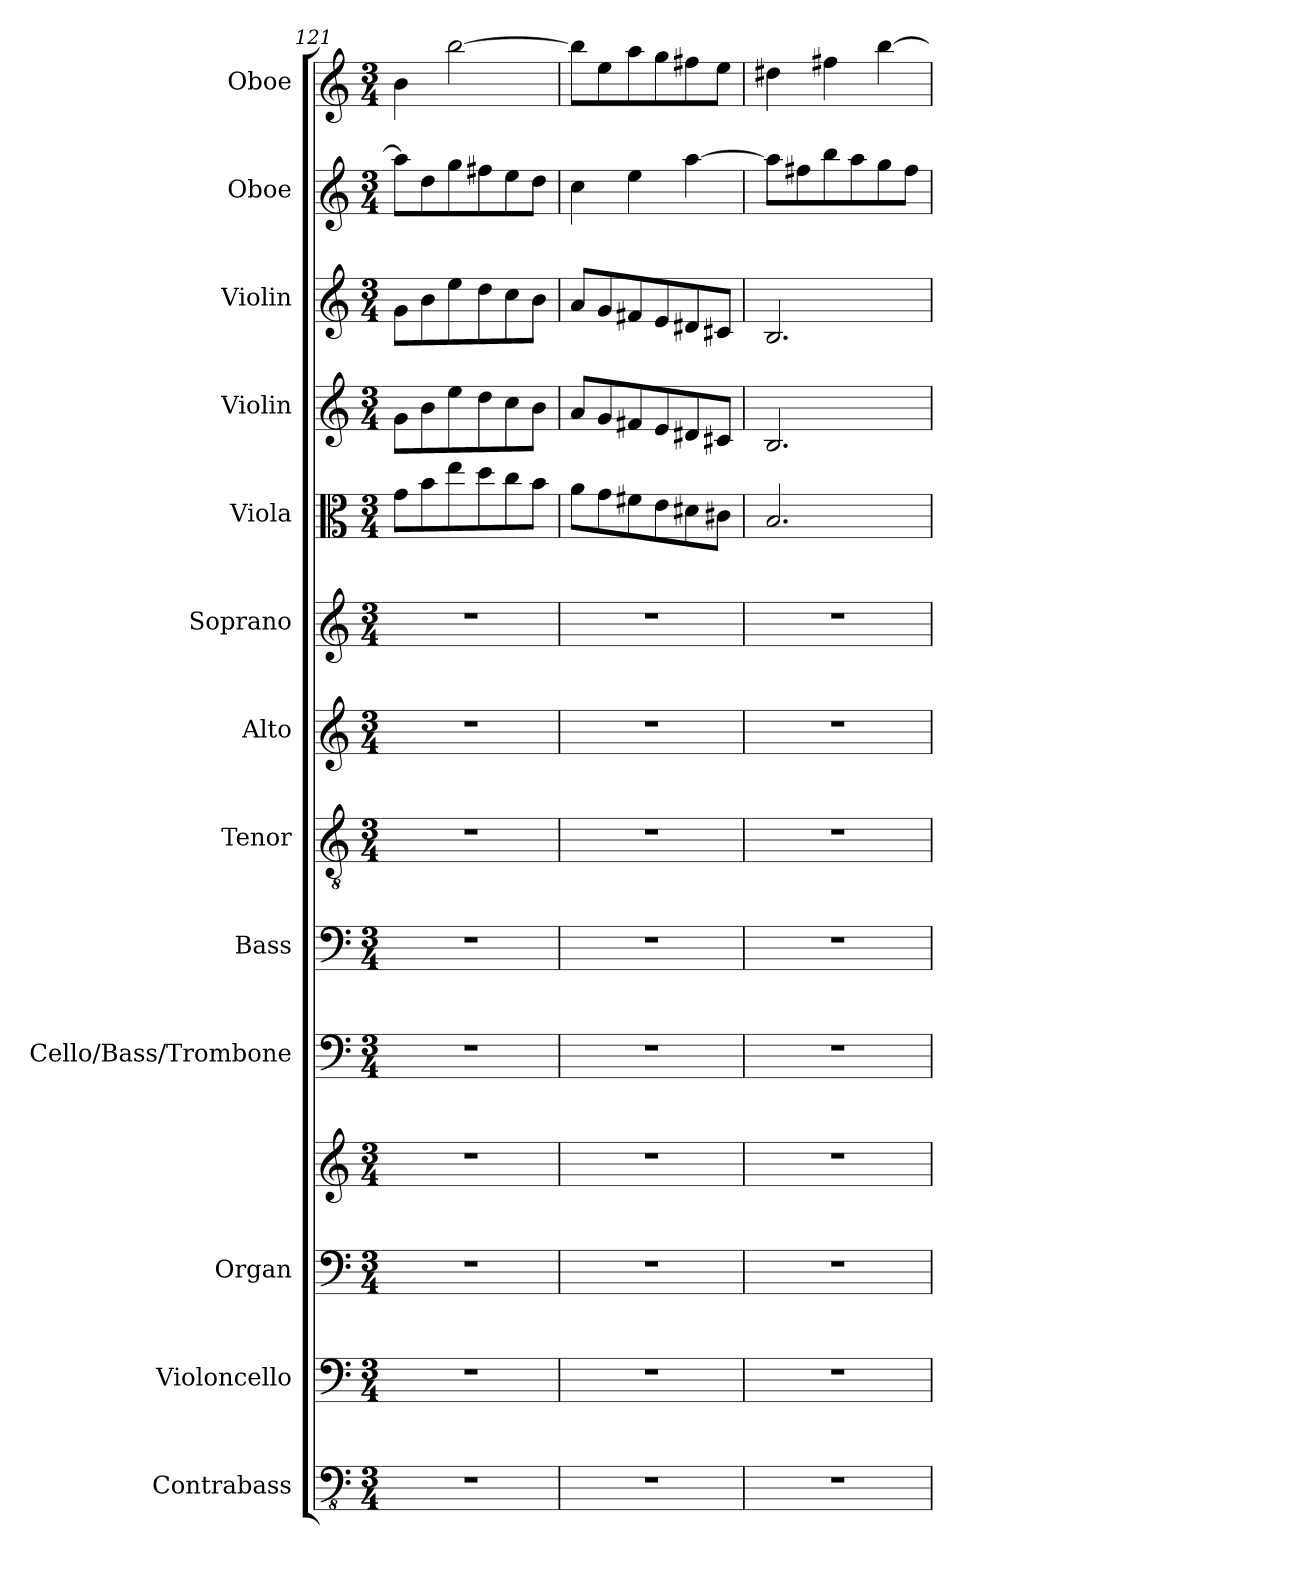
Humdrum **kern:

**kern	**kern	**kern	**kern	**kern	**kern	**kern	**kern	**kern	**kern	**kern	**kern	**kern	**kern
*part13	*part12	*part11	*part11	*part10	*part9	*part8	*part7	*part6	*part5	*part4	*part3	*part2	*part1
*staff14	*staff13	*staff12	*staff11	*staff10	*staff9	*staff8	*staff7	*staff6	*staff5	*staff4	*staff3	*staff2	*staff1
*I"Contrabass	*I"Violoncello	*I"Organ	*	*I"Cello/Bass/Trombone	*I"Bass	*I"Tenor	*I"Alto	*I"Soprano	*I"Viola	*I"Violin	*I"Violin	*I"Oboe	*I"Oboe
*I'Cb.	*I'Vc.	*I'Org.	*	*I'C/B/T	*I'B.	*I'T.	*I'A.	*I'S.	*I'Vla.	*I'Vln.	*I'Vln.	*I'Ob.	*I'Ob.
*clefFv4	*clefF4	*clefF4	*clefG2	*clefF4	*clefF4	*clefGv2	*clefG2	*clefG2	*clefC3	*clefG2	*clefG2	*clefG2	*clefG2
*ITrd7c12	*	*	*	*	*	*	*	*	*	*	*	*	*
*k[]	*k[]	*k[]	*k[]	*k[]	*k[]	*k[]	*k[]	*k[]	*k[]	*k[]	*k[]	*k[]	*k[]
*M3/4	*M3/4	*M3/4	*M3/4	*M3/4	*M3/4	*M3/4	*M3/4	*M3/4	*M3/4	*M3/4	*M3/4	*M3/4	*M3/4
=121	=121	=121	=121	=121	=121	=121	=121	=121	=121	=121	=121	=121	=121
2.r	2.r	2.r	2.r	2.r	2.r	2.r	2.r	2.r	8g\L	8g\L	8g\L	8aa\L]	4b\
.	.	.	.	.	.	.	.	.	8b\	8b\	8b\	8dd\	.
.	.	.	.	.	.	.	.	.	8ee\	8ee\	8ee\	8gg\	[2bb\
.	.	.	.	.	.	.	.	.	8dd\	8dd\	8dd\	8ff#X\	.
.	.	.	.	.	.	.	.	.	8cc\	8cc\	8cc\	8ee\	.
.	.	.	.	.	.	.	.	.	8b\J	8b\J	8b\J	8dd\J	.
=122	=122	=122	=122	=122	=122	=122	=122	=122	=122	=122	=122	=122	=122
2.r	2.r	2.r	2.r	2.r	2.r	2.r	2.r	2.r	8a\L	8a/L	8a/L	4cc\	8bb\L]
.	.	.	.	.	.	.	.	.	8g\	8g/	8g/	.	8ee\
.	.	.	.	.	.	.	.	.	8f#X\	8f#X/	8f#X/	4ee\	8aa\
.	.	.	.	.	.	.	.	.	8e\	8e/	8e/	.	8gg\
.	.	.	.	.	.	.	.	.	8d#X\	8d#X/	8d#X/	[4aa\	8ff#X\
.	.	.	.	.	.	.	.	.	8c#X\J	8c#X/J	8c#X/J	.	8ee\J
=123	=123	=123	=123	=123	=123	=123	=123	=123	=123	=123	=123	=123	=123
2.r	2.r	2.r	2.r	2.r	2.r	2.r	2.r	2.r	2.B/	2.B/	2.B/	8aa\L]	4dd#X\
.	.	.	.	.	.	.	.	.	.	.	.	8ff#X\	.
.	.	.	.	.	.	.	.	.	.	.	.	8bb\	4ff#X\
.	.	.	.	.	.	.	.	.	.	.	.	8aa\	.
.	.	.	.	.	.	.	.	.	.	.	.	8gg\	[4bb\
.	.	.	.	.	.	.	.	.	.	.	.	8ff#\J	.
=	=	=	=	=	=	=	=	=	=	=	=	=	=
*-	*-	*-	*-	*-	*-	*-	*-	*-	*-	*-	*-	*-	*-
